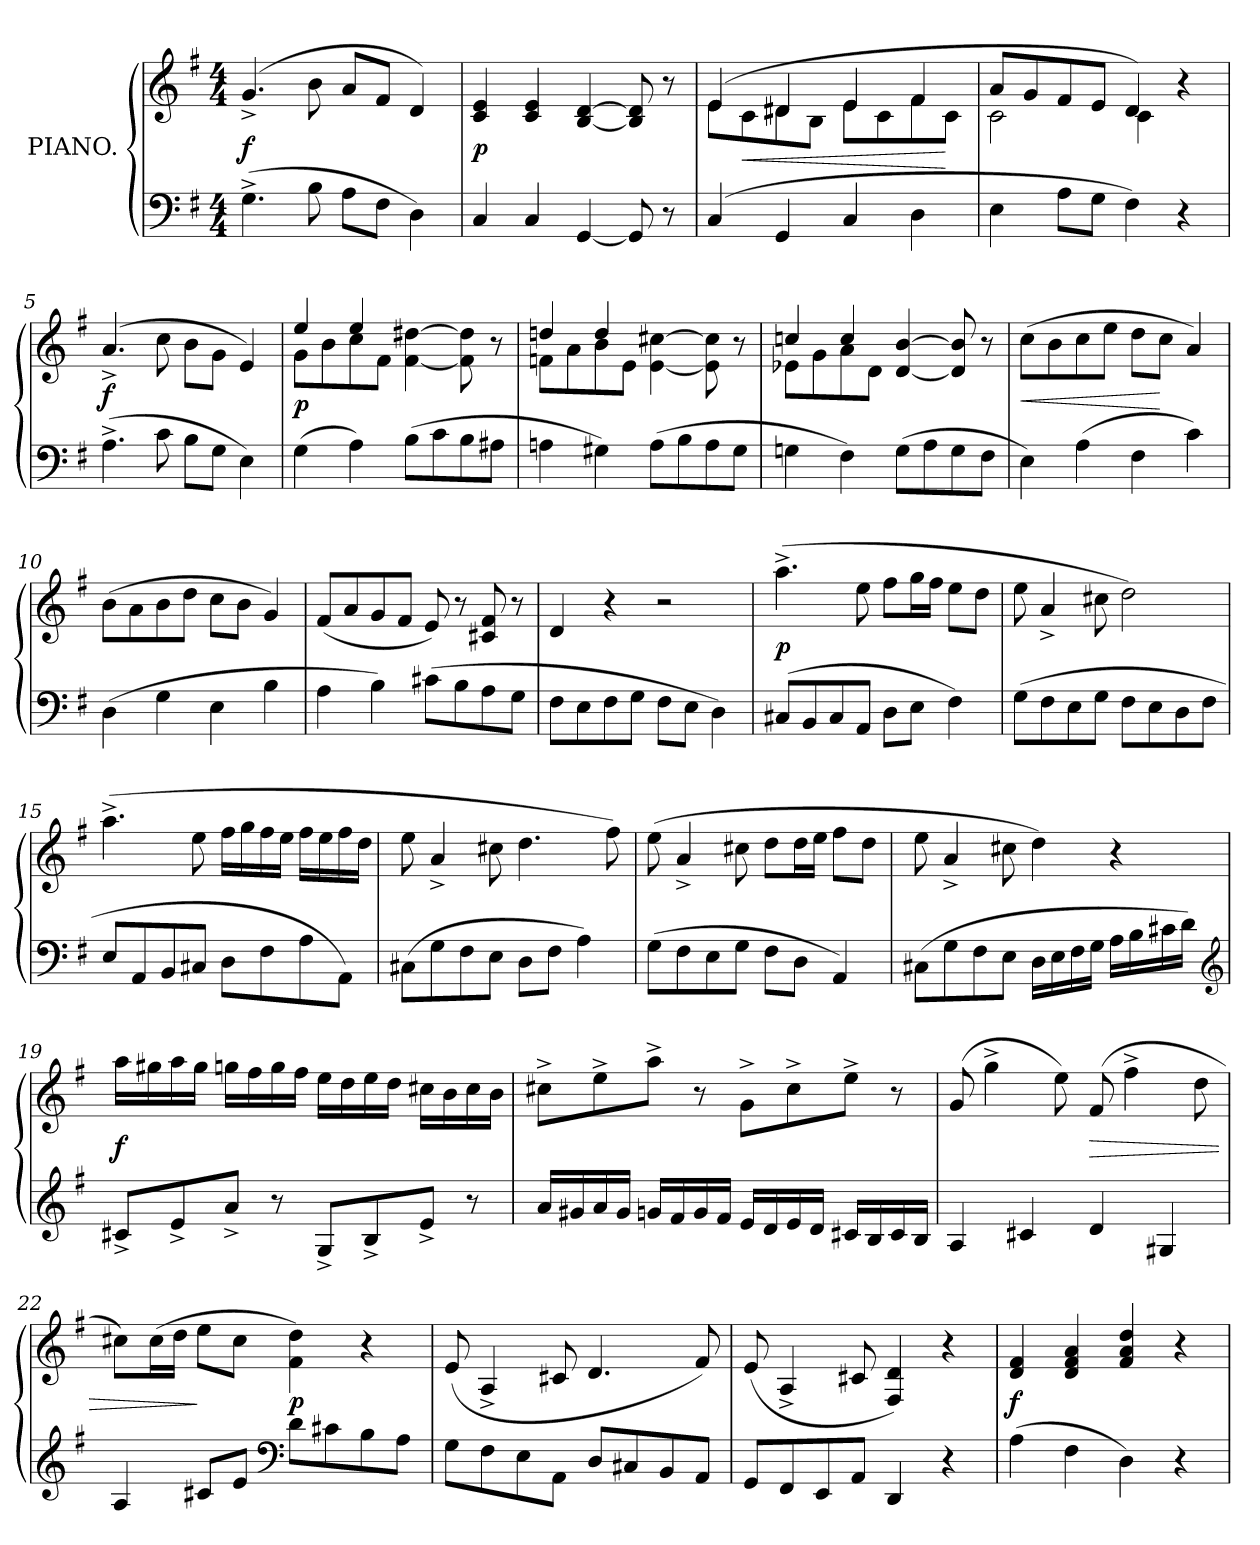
**kern	**kern	**dynam
*part1	*part1	*part1
*staff2	*staff1	*staff1/2
*I"PIANO.	*	*
*clefF4	*clefG2	*
*k[f#]	*k[f#]	*
*G:	*G:	*
*M4/4	*M4/4	*
=1	=1	=1
(4.G^\	(4.g^/	f
8B\	8b\	.
8A\L	8a/L	.
8F#\J	8f#/J	.
4D\)	4d/)	.
=2	=2	=2
4C/	4c/ 4e/	p
4C/	4c/ 4e/	.
[4GG/	[4B/ [4d/	.
8GG/]	8B]/ 8d]/	.
8r	8r	.
=3	=3	=3
*	*^	*
(4C/	(4e/	8e\L	.
.	.	8c\	<
4GG/	4d#X/	8d#X\	.
.	.	8B\J	.
4C/	4e/	8e\L	.
.	.	8c\	.
4D\	4f#/	8f#\	.
.	.	8c\J	[
=4	=4	=4	=4
4E\	8a/L	2c\	.
.	8g/	.	.
8A\L	8f#/	.	.
8G\J	8e/J	.	.
4F#\)	4d/)	4c\	.
4r	4r	4ryy	.
*	*v	*v	*
=5	=5	=5
(4.A^\	(4.a^/	f
8c\	8cc\	.
8B\L	8b\L	.
8G\J	8g\J	.
4E\)	4e/)	.
=6	=6	=6
*	*^	*
(4G\	4ee/	8g\L	p
.	.	8b\	.
4A\)	4ee/	8cc\	.
.	.	8f#\J	.
(8B\L	[4f#\ [4dd#X\	2ryy	.
8c\	.	.	.
8B\	8f#]\ 8dd#]\	.	.
8A#X\J	8r	.	.
=7	=7	=7	=7
4An\	4ddn/	8fn\L	.
.	.	8a\	.
4G#X\)	4dd/	8b\	.
.	.	8e\J	.
(8A\L	[4e\ [4cc#X\	2ryy	.
8B\	.	.	.
8A\	8e]\ 8cc#]\	.	.
8G#\J	8r	.	.
=8	=8	=8	=8
4Gn\	4ccn/	8e-X\L	.
.	.	8g\	.
4F#\)	4cc/	8a\	.
.	.	8d\J	.
(8G\L	[4d/ [4b/	2ryy	.
8A\	.	.	.
8G\	8d]/ 8b]/	.	.
8F#\J	8r	.	.
*	*v	*v	*
=9	=9	=9
4E\)	(8cc\L	<
.	8b\	.
(4A\	8cc\	.
.	8ee\J	.
4F#\	8dd\L	.
.	8cc\J	[
4c\)	4a/)	.
=10	=10	=10
(4D\	(8b\L	.
.	8a\	.
4G\	8b\	.
.	8dd\J	.
4E\	8cc\L	.
.	8b\J	.
4B\	4g/)	.
=11	=11	=11
4A\	(8f#/L	.
.	8a/	.
4B\)	8g/	.
.	8f#/J	.
(8c#X\L	8e/)	.
8B\	8r	.
8A\	8c#X/ 8f#/	.
8G\J	8r	.
=12	=12	=12
8F#\L	4d/	.
8E\	.	.
8F#\	4r	.
8G\J	.	.
8F#\L	2r	.
8E\J	.	.
4D\)	.	.
=13	=13	=13
(8C#X/L	(4.aa^\	p
8BB/	.	.
8C#/	.	.
8AA/J	8ee\	.
8D\L	8ff#\L	.
8E\J	16gg\L	.
.	16ff#\JJ	.
4F#\)	8ee\L	.
.	8dd\J	.
=14	=14	=14
(8G\L	8ee\	.
8F#\	4a^/	.
8E\	.	.
8G\J	8cc#X\	.
8F#\L	2dd\)	.
8E\	.	.
8D\	.	.
8F#\J	.	.
=15	=15	=15
8E/L	(4.aa^\	.
8AA/	.	.
8BB/	.	.
8C#X/J	8ee\	.
8D\L	16ff#\LL	.
.	16gg\	.
8F#\	16ff#\	.
.	16ee\JJ	.
8A\	16ff#\LL	.
.	16ee\	.
8AA\J)	16ff#\	.
.	16dd\JJ	.
=16	=16	=16
(8C#X\L	8ee\	.
8G\	4a^/	.
8F#\	.	.
8E\J	8cc#X\	.
8D\L	4.dd\	.
8F#\J	.	.
4A\)	.	.
.	8ff#\)	.
=17	=17	=17
(8G\L	(8ee\	.
8F#\	4a^/	.
8E\	.	.
8G\J	8cc#X\	.
8F#\L	8dd\L	.
8D\J	16dd\L	.
.	16ee\JJ	.
4AA/)	8ff#\L	.
.	8dd\J	.
=18	=18	=18
(8C#X\L	8ee\	.
8G\	4a^/	.
8F#\	.	.
8E\J	8cc#X\	.
16D\LL	4dd\)	.
16E\	.	.
16F#\	.	.
16G\JJ	.	.
16A\LL	4r	.
16B\	.	.
16c#X\	.	.
16d\JJ)	.	.
*clefG2	*	*
=19	=19	=19
8c#X^/L	16aa\LL	f
.	16gg#X\	.
8e^/	16aa\	.
.	16gg#\JJ	.
8a^/J	16ggn\LL	.
.	16ff#\	.
8r	16gg\	.
.	16ff#\JJ	.
8G^/L	16ee\LL	.
.	16dd\	.
8B^/	16ee\	.
.	16dd\JJ	.
8e^/J	16cc#X\LL	.
.	16b\	.
8r	16cc#\	.
.	16b\JJ	.
=20	=20	=20
16a/LL	8cc#X^\L	.
16g#X/	.	.
16a/	8ee^\	.
16g#/JJ	.	.
16gn/LL	8aa^\J	.
16f#/	.	.
16g/	8r	.
16f#/JJ	.	.
16e/LL	8g^\L	.
16d/	.	.
16e/	8cc#^\	.
16d/JJ	.	.
16c#X/LL	8ee^\J	.
16B/	.	.
16c#/	8r	.
16B/JJ	.	.
=21	=21	=21
4A/	(8g/	.
.	4gg^\	.
4c#X/	.	.
.	8ee\)	.
4d/	(8f#/	>
.	4ff#^\	.
4G#X/	.	.
.	8dd\	.
=22	=22	=22
4A/	8cc#X\L)	.
.	(16cc#\L	.
.	16dd\JJ	.
8c#X/L	8ee\L	]
8e/J	8cc#\J	.
*clefF4	*	*
8d\L	4f#\ 4dd\)	p
8c#X\	.	.
8B\	4r	.
8A\J	.	.
=23	=23	=23
8G\L	(>8e/	.
8F#\	4A^/	.
8E\	.	.
8AA\J	8c#X/	.
8D/L	4.d/	.
8C#X/	.	.
8BB/	.	.
8AA/J	8f#/)	.
=24	=24	=24
8GG/L	(>8e/	.
8FF#/	4A^/	.
8EE/	.	.
8AA/J	8c#X/	.
4DD/	4F#/ 4d/)	.
4r	4r	.
=25	=25	=25
(4A\	4d/ 4f#/	f
4F#\	4d/ 4f#/ 4a/	.
4D\)	4f#/ 4a/ 4dd/	.
4r	4r	.
=	=	=
*-	*-	*-
